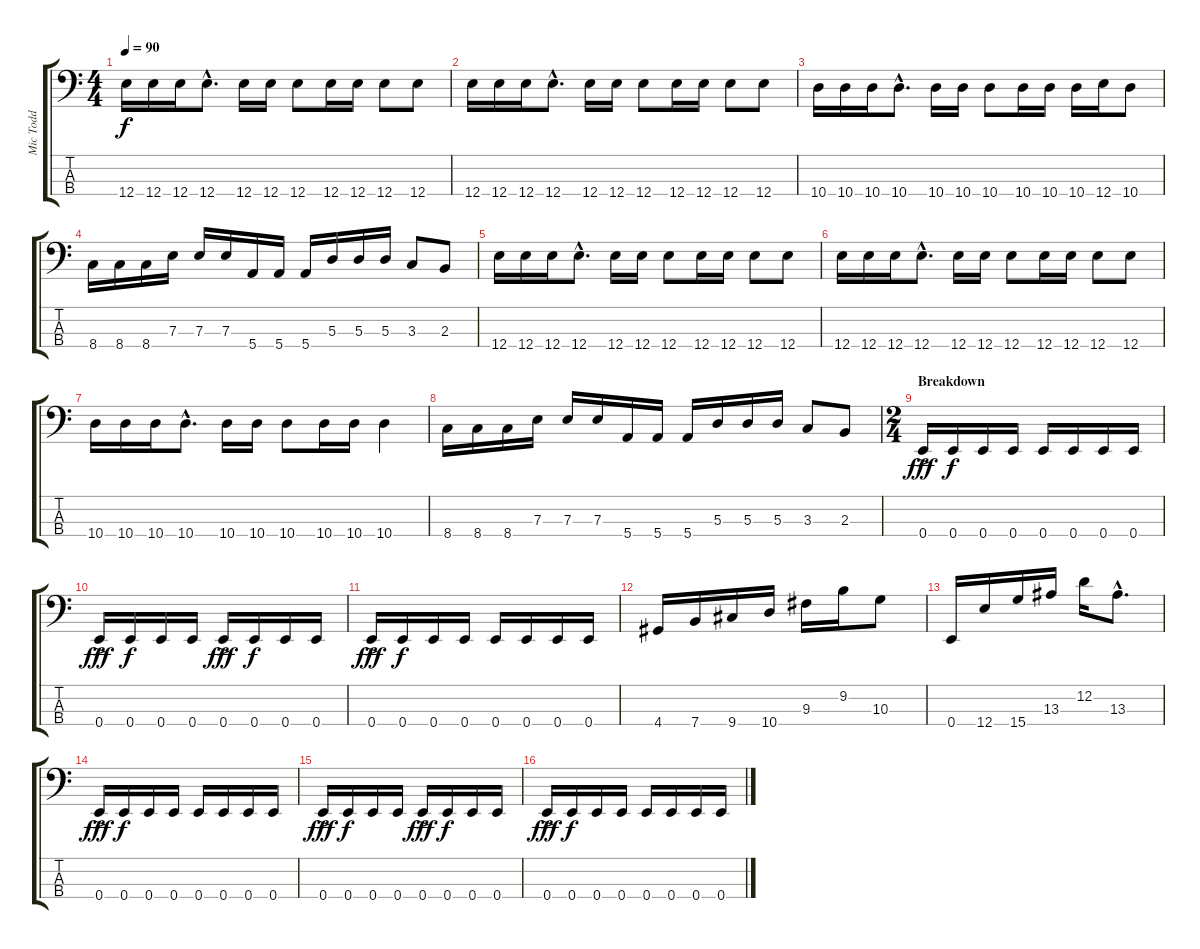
\track ("Mic Todd" "Mic Todd") {instrument electricbassfinger}
\staff {score tabs}
\tuning (G2 D2 A1 E1) {hide}
\ts (4 4)
\tempo 90
\clef f4
\ks c
12.4.16{dy f} 12.4.16 12.4.16 12.4{hac}.8{d} 12.4.16 12.4.16 12.4.8 12.4.16 12.4.16 12.4.8 12.4.8 |
12.4.16 12.4.16 12.4.16 12.4{hac}.8{d} 12.4.16 12.4.16 12.4.8 12.4.16 12.4.16 12.4.8 12.4.8 |
10.4.16 10.4.16 10.4.16 10.4{hac}.8{d} 10.4.16 10.4.16 10.4.8 10.4.16 10.4.16 10.4.16 12.4.16 10.4.8 |
8.4.16 8.4.16 8.4.16 7.3.16 7.3.16 7.3.16 5.4.16 5.4.16 5.4.16 5.3.16 5.3.16 5.3.16 3.3.8 2.3.8 |
12.4.16 12.4.16 12.4.16 12.4{hac}.8{d} 12.4.16 12.4.16 12.4.8 12.4.16 12.4.16 12.4.8 12.4.8 |
12.4.16 12.4.16 12.4.16 12.4{hac}.8{d} 12.4.16 12.4.16 12.4.8 12.4.16 12.4.16 12.4.8 12.4.8 |
10.4.16 10.4.16 10.4.16 10.4{hac}.8{d} 10.4.16 10.4.16 10.4.8 10.4.16 10.4.16 10.4.4 |
8.4.16 8.4.16 8.4.16 7.3.16 7.3.16 7.3.16 5.4.16 5.4.16 5.4.16 5.3.16 5.3.16 5.3.16 3.3.8 2.3.8 |
\ts (2 4)
\section ("" "Breakdown")
0.4{ac}.16{dy fff} 0.4.16{dy f} 0.4.16 0.4.16 0.4.16 0.4.16 0.4.16 0.4.16 |
0.4{ac}.16{dy fff} 0.4.16{dy f} 0.4.16 0.4.16 0.4{ac}.16{dy fff} 0.4.16{dy f} 0.4.16 0.4.16 |
0.4{ac}.16{dy fff} 0.4.16{dy f} 0.4.16 0.4.16 0.4.16 0.4.16 0.4.16 0.4.16 |
4.4.16 7.4.16 9.4.16 10.4.16 9.3.16 9.2.16 10.3.8 |
0.4.16 12.4.16 15.4.16 13.3.16 12.2.16 13.3{hac}.8{d} |
0.4{ac}.16{dy fff} 0.4.16{dy f} 0.4.16 0.4.16 0.4.16 0.4.16 0.4.16 0.4.16 |
0.4{ac}.16{dy fff} 0.4.16{dy f} 0.4.16 0.4.16 0.4{ac}.16{dy fff} 0.4.16{dy f} 0.4.16 0.4.16 |
0.4{ac}.16{dy fff} 0.4.16{dy f} 0.4.16 0.4.16 0.4.16 0.4.16 0.4.16 0.4.16
